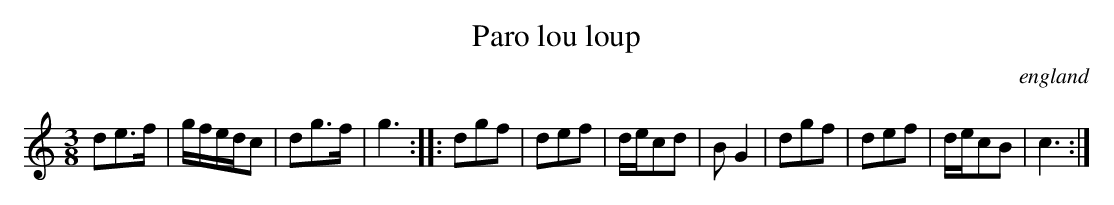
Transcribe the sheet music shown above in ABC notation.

X:1
T:Paro lou loup
O:england
M:3/8
L:1/8
K:C
de>f|g/f/e/d/c|dg>f|g3:|\
|:dgf|def|d/e/cd|BG2|dgf|def|d/e/cB|c3:|
